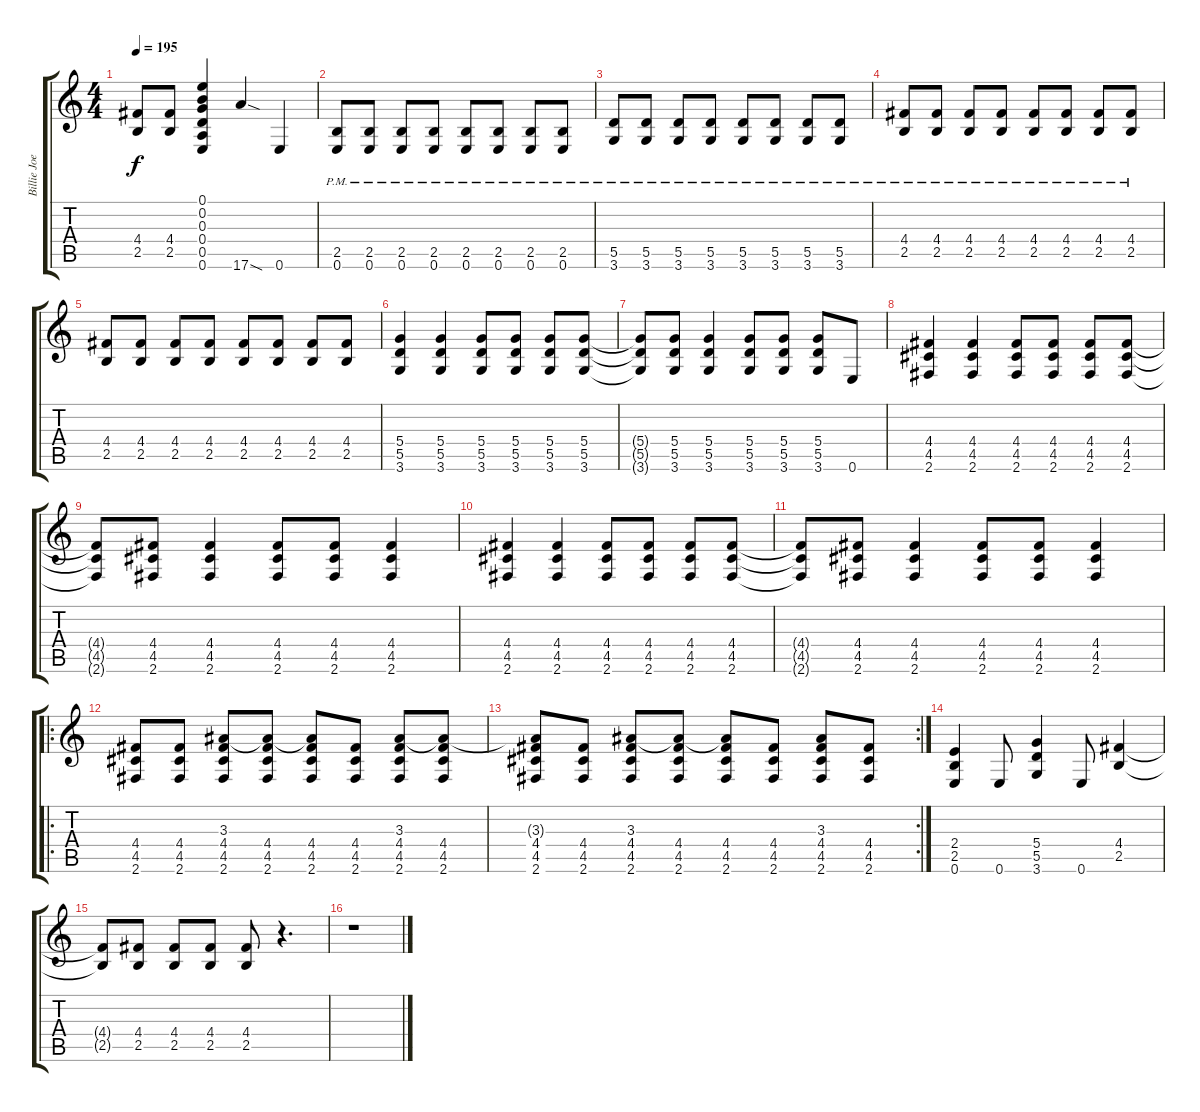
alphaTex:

\track ("Billie Joe" "Billie Joe") {instrument overdrivenguitar}
\staff {score tabs}
\tuning (E4 B3 G3 D3 A2 E2) {hide}
\ts (4 4)
\tempo 195
\clef g2
\ks c
(4.4 2.5).8{dy f} (4.4 2.5).8 (0.1 0.2 0.3 0.4 0.5 0.6).4 17.6{sod}.4 0.6.4 |
(2.5{pm} 0.6{pm}).8 (2.5{pm} 0.6{pm}).8 (2.5{pm} 0.6{pm}).8 (2.5{pm} 0.6{pm}).8 (2.5{pm} 0.6{pm}).8 (2.5{pm} 0.6{pm}).8 (2.5{pm} 0.6{pm}).8 (2.5{pm} 0.6{pm}).8 |
(5.5{pm} 3.6{pm}).8 (5.5{pm} 3.6{pm}).8 (5.5{pm} 3.6{pm}).8 (5.5{pm} 3.6{pm}).8 (5.5{pm} 3.6{pm}).8 (5.5{pm} 3.6{pm}).8 (5.5{pm} 3.6{pm}).8 (5.5{pm} 3.6{pm}).8 |
(4.4{pm} 2.5{pm}).8 (4.4{pm} 2.5{pm}).8 (4.4{pm} 2.5{pm}).8 (4.4{pm} 2.5{pm}).8 (4.4{pm} 2.5{pm}).8 (4.4{pm} 2.5{pm}).8 (4.4{pm} 2.5{pm}).8 (4.4{pm} 2.5{pm}).8 |
(4.4 2.5).8 (4.4 2.5).8 (4.4 2.5).8 (4.4 2.5).8 (4.4 2.5).8 (4.4 2.5).8 (4.4 2.5).8 (4.4 2.5).8 |
(5.4 5.5 3.6).4 (5.4 5.5 3.6).4 (5.4 5.5 3.6).8 (5.4 5.5 3.6).8 (5.4 5.5 3.6).8 (5.4 5.5 3.6).8 |
(5.4{t} 5.5{t} 3.6{t}).8 (5.4 5.5 3.6).8 (5.4 5.5 3.6).4 (5.4 5.5 3.6).8 (5.4 5.5 3.6).8 (5.4 5.5 3.6).8 0.6.8 |
(4.4 4.5 2.6).4 (4.4 4.5 2.6).4 (4.4 4.5 2.6).8 (4.4 4.5 2.6).8 (4.4 4.5 2.6).8 (4.4 4.5 2.6).8 |
(4.4{t} 4.5{t} 2.6{t}).8 (4.4 4.5 2.6).8 (4.4 4.5 2.6).4 (4.4 4.5 2.6).8 (4.4 4.5 2.6).8 (4.4 4.5 2.6).4 |
(4.4 4.5 2.6).4 (4.4 4.5 2.6).4 (4.4 4.5 2.6).8 (4.4 4.5 2.6).8 (4.4 4.5 2.6).8 (4.4 4.5 2.6).8 |
(4.4{t} 4.5{t} 2.6{t}).8 (4.4 4.5 2.6).8 (4.4 4.5 2.6).4 (4.4 4.5 2.6).8 (4.4 4.5 2.6).8 (4.4 4.5 2.6).4 |
\ro
(4.4 4.5 2.6).8 (4.4 4.5 2.6).8 (3.3 4.4 4.5 2.6).8 (3.3{t} 4.4 4.5 2.6).8 (3.3{t} 4.4 4.5 2.6).8 (4.4 4.5 2.6).8 (3.3 4.4 4.5 2.6).8 (3.3{t} 4.4 4.5 2.6).8 |
\rc 2
(3.3{t} 4.4 4.5 2.6).8 (4.4 4.5 2.6).8 (3.3 4.4 4.5 2.6).8 (3.3{t} 4.4 4.5 2.6).8 (3.3{t} 4.4 4.5 2.6).8 (4.4 4.5 2.6).8 (3.3 4.4 4.5 2.6).8 (4.4 4.5 2.6).8 |
(2.4 2.5 0.6).4 0.6.8 (5.4 5.5 3.6).4 0.6.8 (4.4 2.5).4 |
(4.4{t} 2.5{t}).8 (4.4 2.5).8 (4.4 2.5).8 (4.4 2.5).8 (4.4 2.5).8 r.4{d} |
r.1
